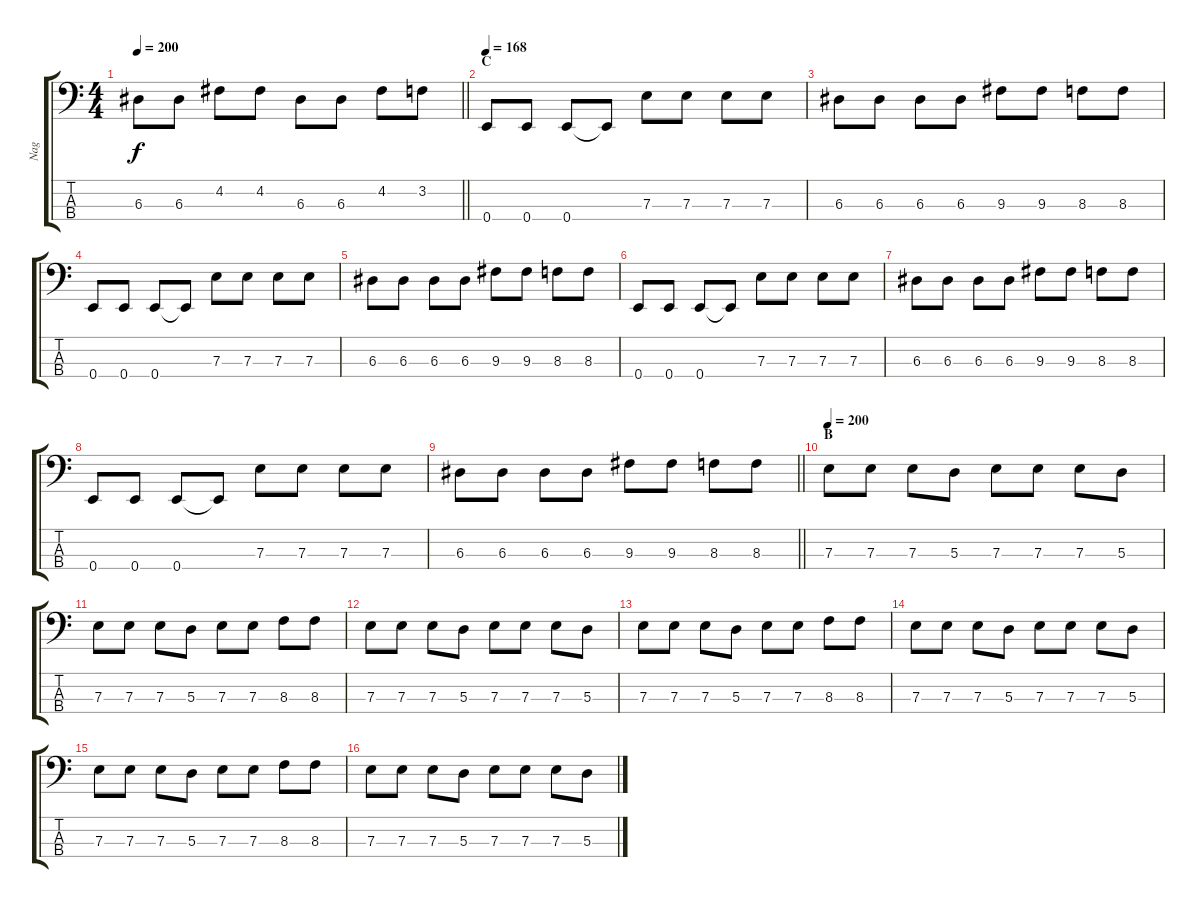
\track ("Nag" "Nag") {instrument electricbassfinger}
\staff {score tabs}
\tuning (G2 D2 A1 E1) {hide}
\ts (4 4)
\tempo 200
\clef f4
\barLineRight lightlight
\ks c
6.3.8{dy f} 6.3.8 4.2.8 4.2.8 6.3.8 6.3.8 4.2.8 3.2.8 |
\section ("" "C")
\tempo 168
0.4.8 0.4.8 0.4.8 0.4{t}.8 7.3.8 7.3.8 7.3.8 7.3.8 |
6.3.8 6.3.8 6.3.8 6.3.8 9.3.8 9.3.8 8.3.8 8.3.8 |
0.4.8 0.4.8 0.4.8 0.4{t}.8 7.3.8 7.3.8 7.3.8 7.3.8 |
6.3.8 6.3.8 6.3.8 6.3.8 9.3.8 9.3.8 8.3.8 8.3.8 |
0.4.8 0.4.8 0.4.8 0.4{t}.8 7.3.8 7.3.8 7.3.8 7.3.8 |
6.3.8 6.3.8 6.3.8 6.3.8 9.3.8 9.3.8 8.3.8 8.3.8 |
0.4.8 0.4.8 0.4.8 0.4{t}.8 7.3.8 7.3.8 7.3.8 7.3.8 |
\barLineRight lightlight
6.3.8 6.3.8 6.3.8 6.3.8 9.3.8 9.3.8 8.3.8 8.3.8 |
\section ("" "B")
\tempo 200
7.3.8 7.3.8 7.3.8 5.3.8 7.3.8 7.3.8 7.3.8 5.3.8 |
7.3.8 7.3.8 7.3.8 5.3.8 7.3.8 7.3.8 8.3.8 8.3.8 |
7.3.8 7.3.8 7.3.8 5.3.8 7.3.8 7.3.8 7.3.8 5.3.8 |
7.3.8 7.3.8 7.3.8 5.3.8 7.3.8 7.3.8 8.3.8 8.3.8 |
7.3.8 7.3.8 7.3.8 5.3.8 7.3.8 7.3.8 7.3.8 5.3.8 |
7.3.8 7.3.8 7.3.8 5.3.8 7.3.8 7.3.8 8.3.8 8.3.8 |
7.3.8 7.3.8 7.3.8 5.3.8 7.3.8 7.3.8 7.3.8 5.3.8
